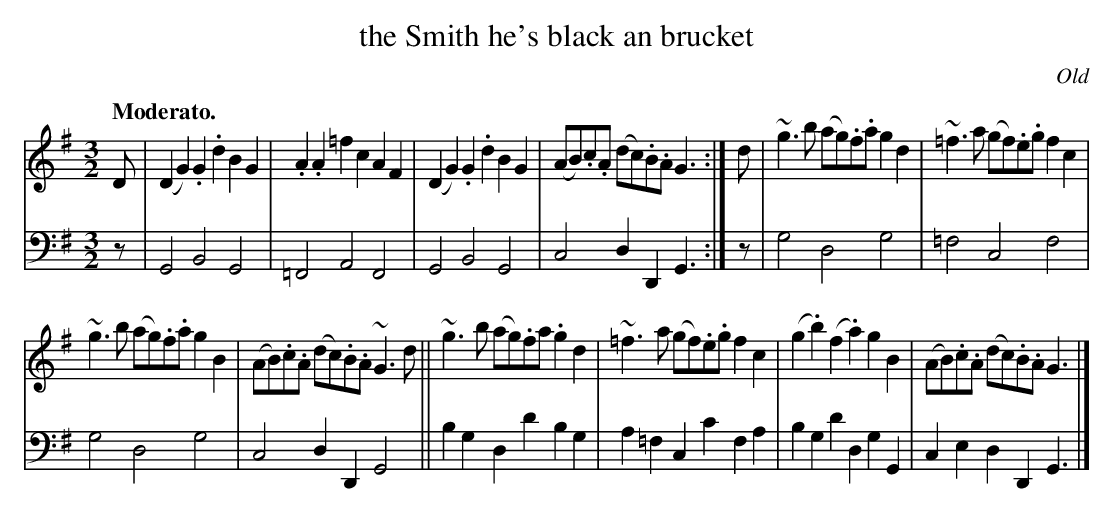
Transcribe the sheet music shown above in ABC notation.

X:1
T: the Smith he's black an brucket
O: Old
M: 3/2
L: 1/8
Q: "Moderato."
K: G
V: 1 staves=2
D |\
(D2G2) .G2.d2 B2G2 | .A2.A2 =f2c2 A2F2 |\
(D2G2) .G2.d2 B2G2 | (AB).c.A (dc).B.A G3 :|\
d |\
~g3b (ag).f.a g2d2 | ~=f3a (gf).e.g f2c2 |
~g3b (ag).f.a g2B2 | (AB).c.A (dc).B.A ~G3d ||\
~g3b (ag).fa. g2d2 | ~=f3a (gf).e.g f2c2 |\
(g2.b2) (f2.a2) g2B2 | (AB).c.A (dc).B.A G3 |]
V: 2 clef=bass middle=d
z | G4 B4 G4 | =F4 A4 F4 | G4 B4 G4 | c4 d2D2 G3 :| z | g4 d4 g4 | =f4 c4 f4 |
g4 d4 g4 | c4 d2D2 G4 || b2g2 d2d'2 b2g2 | a2=f2 c2c'2 f2a2 | b2g2d'2 d2g2G2 | c2e2d2 D2G3 |]
